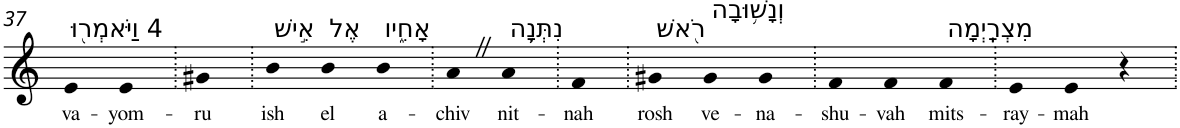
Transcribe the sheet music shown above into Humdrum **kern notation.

**kern	**text
*part1	*part1
*staff1	*staff1
*I"Piano	*
*I'Pno	*
!!LO:PB:g=z
*clefG2	*
*k[]	*
=37	=37
!LO:TX:a:t=4 וַיֹּאמְר֖וּ	!
!	!LO:LY:b
4e	va-
!	!LO:LY:b
4e	-yom-
=38.	=38.
!	!LO:LY:b
4g#X	-ru
=39.	=39.
!LO:TX:a:t=אִ֣ישׁ	!
!	!LO:LY:b
4b	ish
!LO:TX:a:t=אֶל	!
!	!LO:LY:b
4b	el
!LO:TX:a:t=אָחִ֑יו	!
!	!LO:LY:b
4b	a-
=40.	=40.
!	!LO:LY:b
4aZ	-chiv
!LO:TX:a:t=נִתְּנָ֥ה	!
!	!LO:LY:b
4a	nit-
=41.	=41.
!	!LO:LY:b
4f	-nah
=42.	=42.
!LO:TX:a:t=רֹ֖אשׁ	!
!	!LO:LY:b
4g#X	rosh
!LO:TX:a:t=וְנָשׁ֥וּבָה	!
!	!LO:LY:b
4g#	ve-
!	!LO:LY:b
4g#	-na-
=43.	=43.
!	!LO:LY:b
4f	-shu-
!	!LO:LY:b
4f	-vah
!LO:TX:a:t=מִצְרָֽיְמָה	!
!	!LO:LY:b
4f	mits-
=44.	=44.
!	!LO:LY:b
4e	-ray-
!	!LO:LY:b
4e	-mah
4r	.
=.	=.
*-	*-
